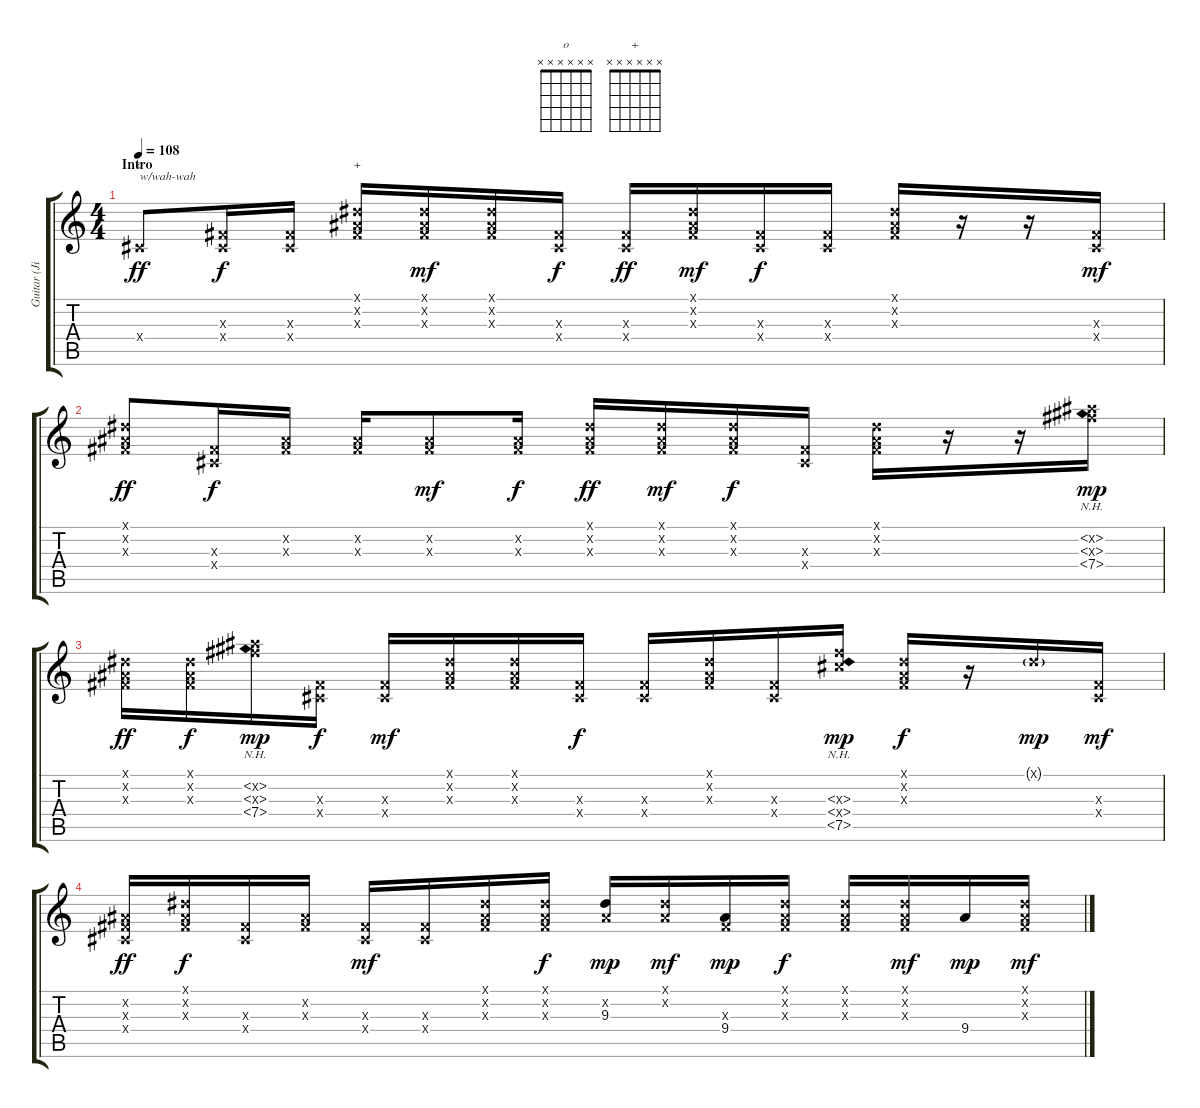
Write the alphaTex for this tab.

\track ("Guitar (Jimi Hendrix)" "Guitar (Ji") {instrument overdrivenguitar}
\staff {score tabs}
\tuning (Eb4 Bb3 Gb3 Db3 Ab2 Eb2) {hide}
\chord ("o" x x x x x x)
\chord ("+" x x x x x x)
\ts (4 4)
\section ("" "Intro")
\tempo 108
\clef g2
\ks c
0.4{x}.8{ch "o" txt "w/wah-wah" dy ff instrument overdrivenguitar} (0.3{x} 0.4{x}).16{dy f} (0.3{x} 0.4{x}).16 (0.1{x} 0.2{x} 0.3{x}).16{ch "+"} (0.1{x} 0.2{x} 0.3{x}).16{dy mf} (0.1{x} 0.2{x} 0.3{x}).16 (0.3{x} 0.4{x}).16{dy f} (0.3{x} 0.4{x}).16{dy ff} (0.1{x} 0.2{x} 0.3{x}).16{dy mf} (0.3{x} 0.4{x}).16{dy f} (0.3{x} 0.4{x}).16 (0.1{x} 0.2{x} 0.3{x}).16 r.16 r.16 (0.3{x} 0.4{x}).16{dy mf} |
(0.1{x} 0.2{x} 0.3{x}).8{dy ff} (0.3{x} 0.4{x}).16{dy f} (0.2{x} 0.3{x}).16 (0.2{x} 0.3{x}).16 (0.2{x} 0.3{x}).8{dy mf} (0.2{x} 0.3{x}).16{dy f} (0.1{x} 0.2{x} 0.3{x}).16{dy ff} (0.1{x} 0.2{x} 0.3{x}).16{dy mf} (0.1{x} 0.2{x} 0.3{x}).16{dy f} (0.3{x} 0.4{x}).16 (0.1{x} 0.2{x} 0.3{x}).16 r.16 r.16 (0.2{nh x} 0.3{nh x} 7.4{nh}).16{dy mp} |
(0.1{x} 0.2{x} 0.3{x}).16{dy ff} (0.1{x} 0.2{x} 0.3{x}).16{dy f} (0.2{nh x} 0.3{nh x} 7.4{nh}).16{dy mp} (0.3{x} 0.4{x}).16{dy f} (0.3{x} 0.4{x}).16{dy mf} (0.1{x} 0.2{x} 0.3{x}).16 (0.1{x} 0.2{x} 0.3{x}).16 (0.3{x} 0.4{x}).16{dy f} (0.3{x} 0.4{x}).16 (0.1{x} 0.2{x} 0.3{x}).16 (0.3{x} 0.4{x}).16 (0.3{nh x} 0.4{nh x} 7.5{nh}).16{dy mp} (0.1{x} 0.2{x} 0.3{x}).16{dy f} r.16 0.1{g x}.16{dy mp} (0.3{x} 0.4{x}).16{dy mf} |
(0.2{x} 0.3{x} 0.4{x}).16{dy ff} (0.1{x} 0.2{x} 0.3{x}).16{dy f} (0.3{x} 0.4{x}).16 (0.2{x} 0.3{x}).16 (0.3{x} 0.4{x}).16{dy mf} (0.3{x} 0.4{x}).16 (0.1{x} 0.2{x} 0.3{x}).16 (0.1{x} 0.2{x} 0.3{x}).16{dy f} (0.2{x} 9.3).16{dy mp} (0.1{x} 0.2{x}).16{dy mf} (0.3{x} 9.4).16{dy mp} (0.1{x} 0.2{x} 0.3{x}).16{dy f} (0.1{x} 0.2{x} 0.3{x}).16 (0.1{x} 0.2{x} 0.3{x}).16{dy mf} 9.4.16{dy mp} (0.1{x} 0.2{x} 0.3{x}).16{dy mf}
